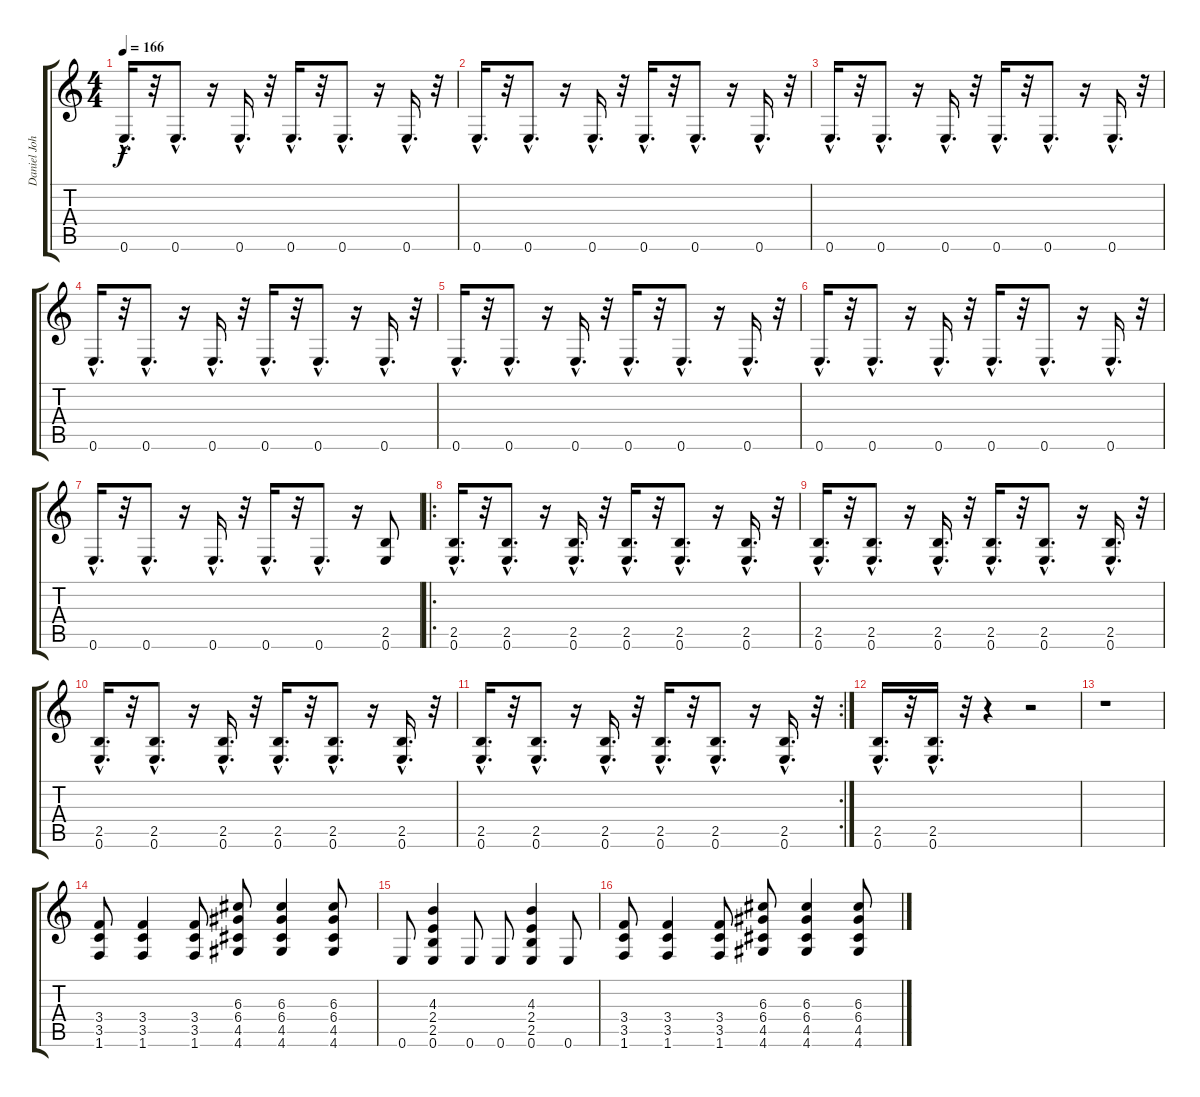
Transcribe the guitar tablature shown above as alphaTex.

\track ("Daniel Johns (gtr 1)" "Daniel Joh") {instrument distortionguitar}
\staff {score tabs}
\tuning (E4 B3 G3 D3 A2 E2) {hide}
\ts (4 4)
\tempo 166
\clef g2
\ks c
0.6{hac}.16{d dy f} r.32 0.6{hac}.8{d} r.16 0.6{hac}.16{d} r.32 0.6{hac}.16{d} r.32 0.6{hac}.8{d} r.16 0.6{hac}.16{d} r.32 |
0.6{hac}.16{d} r.32 0.6{hac}.8{d} r.16 0.6{hac}.16{d} r.32 0.6{hac}.16{d} r.32 0.6{hac}.8{d} r.16 0.6{hac}.16{d} r.32 |
0.6{hac}.16{d} r.32 0.6{hac}.8{d} r.16 0.6{hac}.16{d} r.32 0.6{hac}.16{d} r.32 0.6{hac}.8{d} r.16 0.6{hac}.16{d} r.32 |
0.6{hac}.16{d} r.32 0.6{hac}.8{d} r.16 0.6{hac}.16{d} r.32 0.6{hac}.16{d} r.32 0.6{hac}.8{d} r.16 0.6{hac}.16{d} r.32 |
0.6{hac}.16{d} r.32 0.6{hac}.8{d} r.16 0.6{hac}.16{d} r.32 0.6{hac}.16{d} r.32 0.6{hac}.8{d} r.16 0.6{hac}.16{d} r.32 |
0.6{hac}.16{d} r.32 0.6{hac}.8{d} r.16 0.6{hac}.16{d} r.32 0.6{hac}.16{d} r.32 0.6{hac}.8{d} r.16 0.6{hac}.16{d} r.32 |
0.6{hac}.16{d} r.32 0.6{hac}.8{d} r.16 0.6{hac}.16{d} r.32 0.6{hac}.16{d} r.32 0.6{hac}.8{d} r.16 (2.5 0.6).8 |
\ro
(2.5{hac} 0.6{hac}).16{d} r.32 (2.5{hac} 0.6{hac}).8{d} r.16 (2.5{hac} 0.6{hac}).16{d} r.32 (2.5{hac} 0.6{hac}).16{d} r.32 (2.5{hac} 0.6{hac}).8{d} r.16 (2.5{hac} 0.6{hac}).16{d} r.32 |
(2.5{hac} 0.6{hac}).16{d} r.32 (2.5{hac} 0.6{hac}).8{d} r.16 (2.5{hac} 0.6{hac}).16{d} r.32 (2.5{hac} 0.6{hac}).16{d} r.32 (2.5{hac} 0.6{hac}).8{d} r.16 (2.5{hac} 0.6{hac}).16{d} r.32 |
(2.5{hac} 0.6{hac}).16{d} r.32 (2.5{hac} 0.6{hac}).8{d} r.16 (2.5{hac} 0.6{hac}).16{d} r.32 (2.5{hac} 0.6{hac}).16{d} r.32 (2.5{hac} 0.6{hac}).8{d} r.16 (2.5{hac} 0.6{hac}).16{d} r.32 |
\rc 2
(2.5{hac} 0.6{hac}).16{d} r.32 (2.5{hac} 0.6{hac}).8{d} r.16 (2.5{hac} 0.6{hac}).16{d} r.32 (2.5{hac} 0.6{hac}).16{d} r.32 (2.5{hac} 0.6{hac}).8{d} r.16 (2.5{hac} 0.6{hac}).16{d} r.32 |
(2.5{hac} 0.6{hac}).16{d} r.32 (2.5{hac} 0.6{hac}).16{d} r.32 r.4 r.2 |
r.1 |
(3.4 3.5 1.6).8 (3.4 3.5 1.6).4 (3.4 3.5 1.6).8 (6.3 6.4 4.5 4.6).8 (6.3 6.4 4.5 4.6).4 (6.3 6.4 4.5 4.6).8 |
0.6.8 (4.3 2.4 2.5 0.6).4 0.6.8 0.6.8 (4.3 2.4 2.5 0.6).4 0.6.8 |
(3.4 3.5 1.6).8 (3.4 3.5 1.6).4 (3.4 3.5 1.6).8 (6.3 6.4 4.5 4.6).8 (6.3 6.4 4.5 4.6).4 (6.3 6.4 4.5 4.6).8
